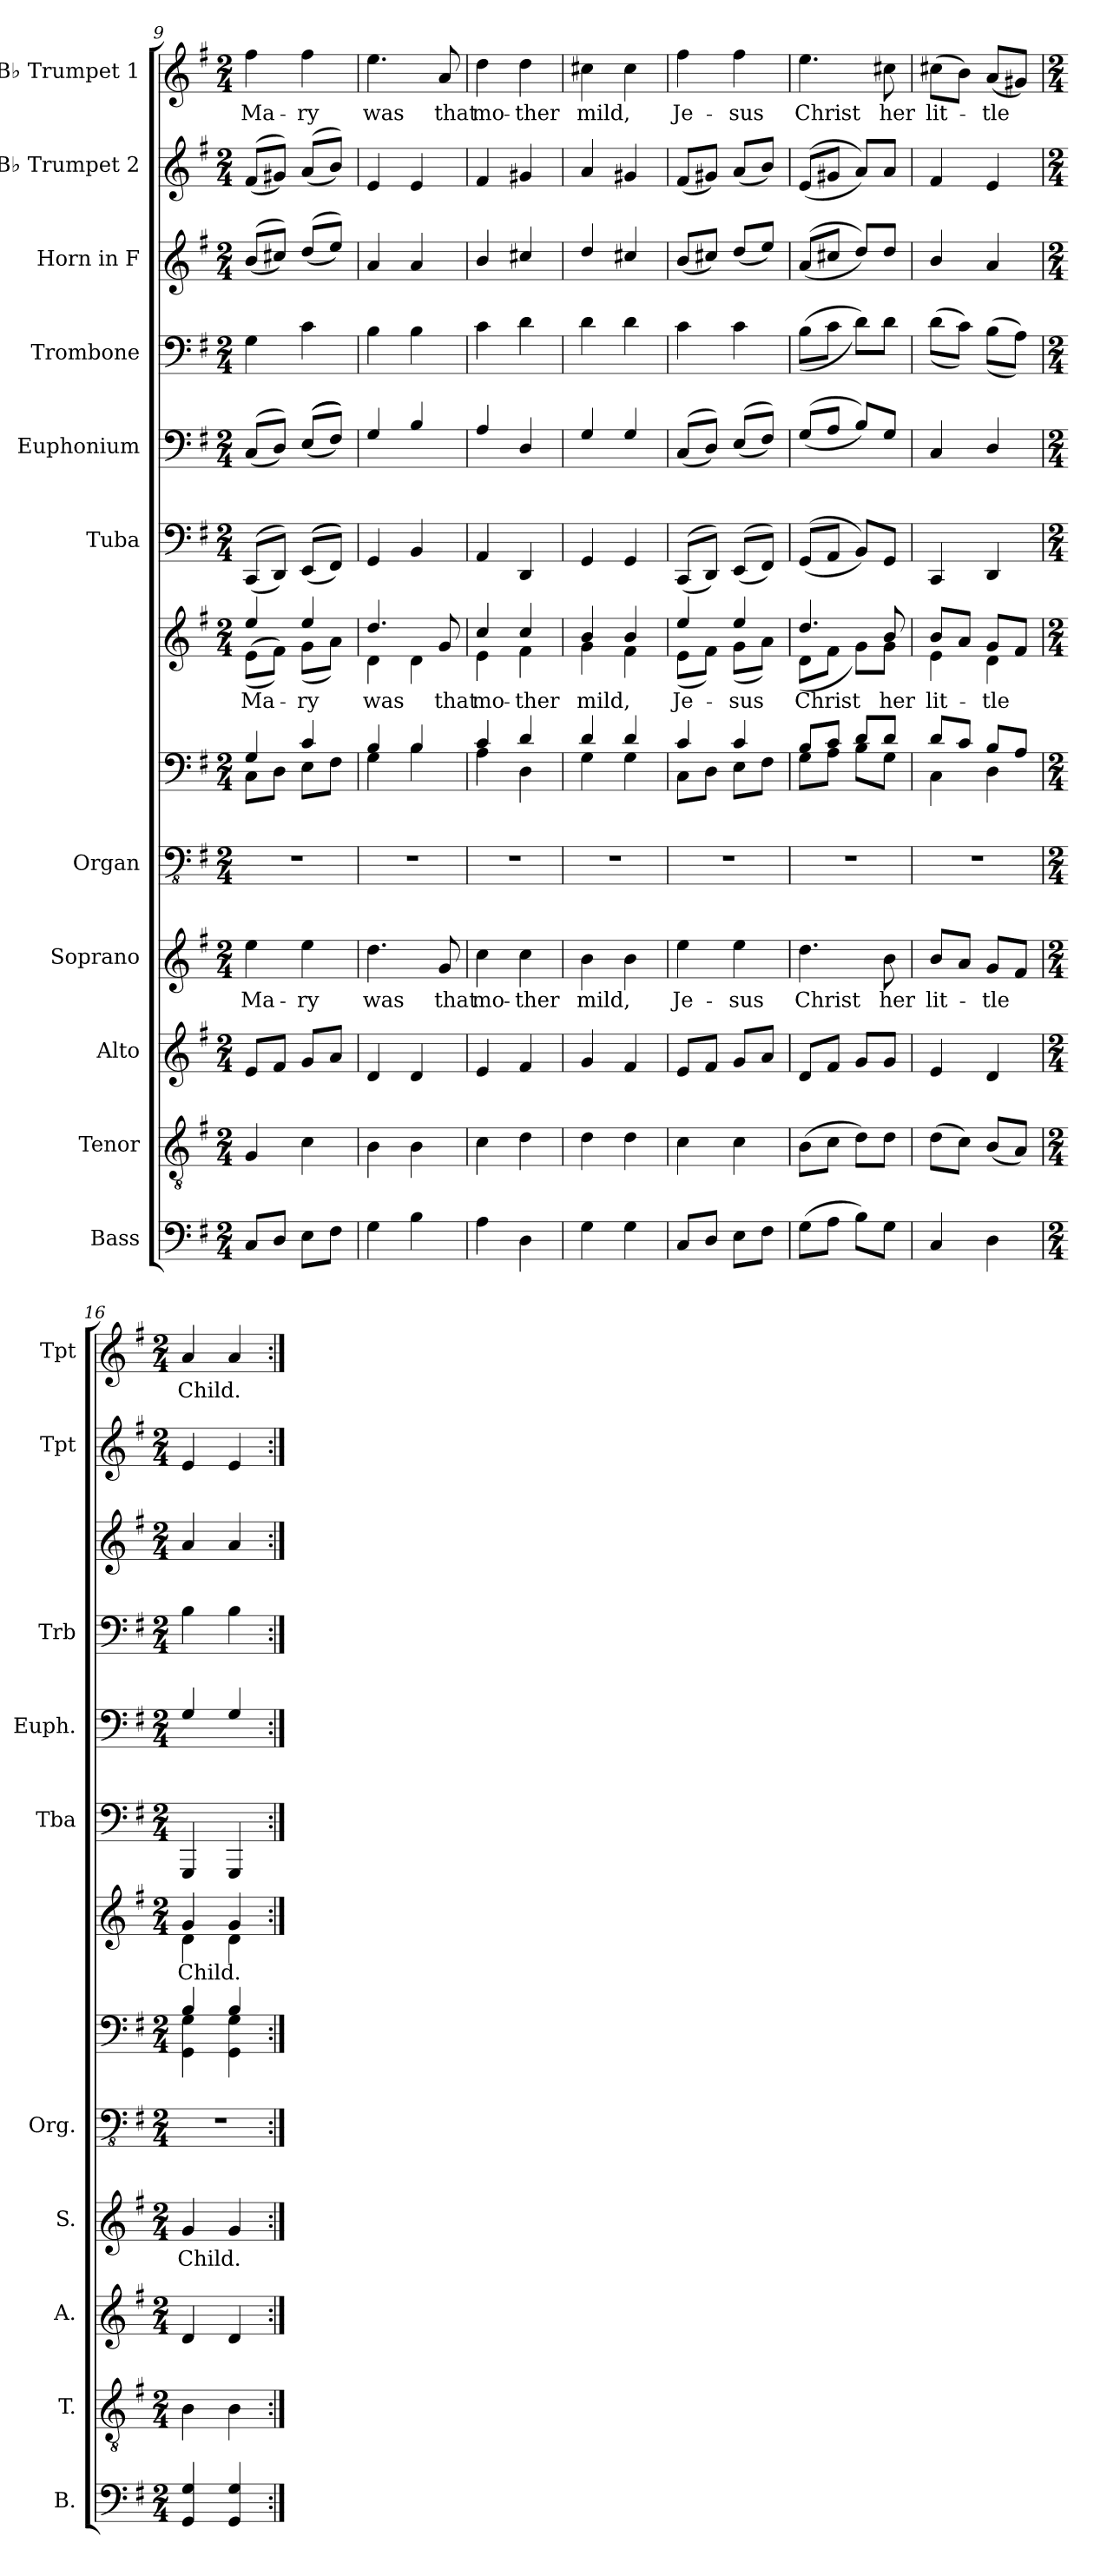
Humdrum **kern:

**kern	**kern	**kern	**kern	**text	**kern	**kern	**kern	**text	**kern	**kern	**kern	**kern	**kern	**kern	**text
*part11	*part10	*part9	*part8	*part8	*part7	*part7	*part7	*part7	*part6	*part5	*part4	*part3	*part2	*part1	*part1
*staff13	*staff12	*staff11	*staff10	*staff10	*staff9	*staff8	*staff7	*staff7	*staff6	*staff5	*staff4	*staff3	*staff2	*staff1	*staff1
*I"Bass	*I"Tenor	*I"Alto	*I"Soprano	*	*I"Organ	*	*	*	*I"Tuba	*I"Euphonium	*I"Trombone	*I"Horn in F	*I"B♭ Trumpet 2	*I"B♭ Trumpet 1	*
*I'B.	*I'T.	*I'A.	*I'S.	*	*I'Org.	*	*	*	*I'Tba	*I'Euph.	*I'Trb	*	*I'Tpt	*I'Tpt	*
*clefF4	*clefGv2	*clefG2	*clefG2	*	*clefFv4	*clefF4	*clefG2	*	*clefF4	*clefF4	*clefF4	*clefG2	*clefG2	*clefG2	*
*	*	*	*	*	*	*	*	*	*	*	*	*ITrd4c7	*ITrd1c2	*ITrd1c2	*
*k[f#]	*k[f#]	*k[f#]	*k[f#]	*	*k[f#]	*k[f#]	*k[f#]	*	*k[f#]	*k[f#]	*k[f#]	*k[]	*k[b-]	*k[b-]	*
*M2/4	*M2/4	*M2/4	*M2/4	*	*M2/4	*M2/4	*M2/4	*	*M2/4	*M2/4	*M2/4	*M2/4	*M2/4	*M2/4	*
=9	=9	=9	=9	=9	=9	=9	=9	=9	=9	=9	=9	=9	=9	=9	=9
!	!	!	!	!LO:LY:b	!	!	!	!LO:LY:b	!	!	!	!	!	!	!LO:LY:b
*	*	*	*	*	*	*^	*^	*	*	*	*	*	*	*	*
8C/L	4G/	8e/L	4ee\	Ma-	2r	4G/	8C\L	4ee/	(<(<8e\L	Ma-	(<(<8CC/L	(<(<8C/L	4G\	(<(<8e/L	(<(<8e/L	4ee\	Ma-
8D/J	.	8f#/J	.	.	.	.	8D\J	.	8f#\J))	.	8DD/J))	8D/J))	.	8f#X/J))	8f#X/J))	.	.
!	!	!	!	!LO:LY:b	!	!	!	!	!	!LO:LY:b	!	!	!	!	!	!	!LO:LY:b
8E\L	4c\	8g/L	4ee\	-ry	.	4c/	8E\L	4ee/	(<8g\L	-ry	(<(<(<(<8EE/L	(<(<(<(<8E/L	4c\	(<(<8g/L	(<(<8g/L	4ee\	-ry
8F#\J	.	8a/J	.	.	.	.	8F#\J	.	8a\J)	.	8FF#/J))))	8F#/J))))	.	8a/J))	8a/J))	.	.
=10	=10	=10	=10	=10	=10	=10	=10	=10	=10	=10	=10	=10	=10	=10	=10	=10	=10
!	!	!	!	!LO:LY:b	!	!	!	!	!	!LO:LY:b	!	!	!	!	!	!	!LO:LY:b
4G\	4B\	4d/	4.dd\	was	2r	4B/	4G\	4.dd/	4d\	was	4GG/	4G/	4B\	4d/	4d/	4.dd\	was
4B\	4B\	4d/	.	.	.	4B/	4B\	.	4d\	.	4BB/	4B/	4B\	4d/	4d/	.	.
!	!	!	!	!LO:LY:b	!	!	!	!	!	!LO:LY:b	!	!	!	!	!	!	!LO:LY:b
.	.	.	8g/	that	.	.	.	8g/	.	that	.	.	.	.	.	8g/	that
=11	=11	=11	=11	=11	=11	=11	=11	=11	=11	=11	=11	=11	=11	=11	=11	=11	=11
!	!	!	!	!LO:LY:b	!	!	!	!	!	!LO:LY:b	!	!	!	!	!	!	!LO:LY:b
4A\	4c\	4e/	4cc\	mo-	2r	4c/	4A\	4cc/	4e\	mo-	4AA/	4A/	4c\	4e/	4e/	4cc\	mo-
!	!	!	!	!LO:LY:b	!	!	!	!	!	!LO:LY:b	!	!	!	!	!	!	!LO:LY:b
4D\	4d\	4f#/	4cc\	-ther	.	4d/	4D\	4cc/	4f#\	-ther	4DD/	4D/	4d\	4f#X/	4f#X/	4cc\	-ther
=12	=12	=12	=12	=12	=12	=12	=12	=12	=12	=12	=12	=12	=12	=12	=12	=12	=12
!	!	!	!	!LO:LY:b	!	!	!	!	!	!LO:LY:b	!	!	!	!	!	!	!LO:LY:b
4G\	4d\	4g/	4b\	mild,	2r	4d/	4G\	4b/	4g\	mild,	4GG/	4G/	4d\	4g/	4g/	4bn\	mild,
4G\	4d\	4f#/	4b\	.	.	4d/	4G\	4b/	4f#\	.	4GG/	4G/	4d\	4f#X/	4f#X/	4b\	.
=13	=13	=13	=13	=13	=13	=13	=13	=13	=13	=13	=13	=13	=13	=13	=13	=13	=13
!	!	!	!	!LO:LY:b	!	!	!	!	!	!LO:LY:b	!	!	!	!	!	!	!LO:LY:b
8C/L	4c\	8e/L	4ee\	Je-	2r	4c/	8C\L	4ee/	(<8e\L	Je-	(<(<8CC/L	(<(<8C/L	4c\	(<8e/L	(<8e/L	4ee\	Je-
8D/J	.	8f#/J	.	.	.	.	8D\J	.	8f#\J)	.	8DD/J))	8D/J))	.	8f#X/J)	8f#X/J)	.	.
!	!	!	!	!LO:LY:b	!	!	!	!	!	!LO:LY:b	!	!	!	!	!	!	!LO:LY:b
8E\L	4c\	8g/L	4ee\	-sus	.	4c/	8E\L	4ee/	(<8g\L	-sus	(<(<8EE/L	(<(<8E/L	4c\	(<8g/L	(<8g/L	4ee\	-sus
8F#\J	.	8a/J	.	.	.	.	8F#\J	.	8a\J)	.	8FF#/J))	8F#/J))	.	8a/J)	8a/J)	.	.
=14	=14	=14	=14	=14	=14	=14	=14	=14	=14	=14	=14	=14	=14	=14	=14	=14	=14
!	!	!	!	!LO:LY:b	!	!	!	!	!	!LO:LY:b	!	!	!	!	!	!	!LO:LY:b
(>8G\L	(>8B\L	8d/L	4.dd\	Christ	2r	8B/L	8G\L	4.dd/	(<8d\L	Christ	(<(<8GG/L	(<(<8G/L	(>(>8B\L	(<(<8d/L	(<(<8d/L	4.dd\	Christ
8A\J	8c\J	8f#/J	.	.	.	8c/J	8A\J	.	8f#\J	.	8AA/J	8A/J	8c\J	8f#X/J	8f#X/J	.	.
8B\L)	8d\L)	8g/L	.	.	.	8d/L	8B\L	.	8g\L)	.	8BB/L))	8B/L))	8d\L))	8g/L))	8g/L))	.	.
!	!	!	!	!LO:LY:b	!	!	!	!	!	!LO:LY:b	!	!	!	!	!	!	!LO:LY:b
8G\J	8d\J	8g/J	8b\	her	.	8d/J	8G\J	8b/	8g\J	her	8GG/J	8G/J	8d\J	8g/J	8g/J	8bn\	her
=15	=15	=15	=15	=15	=15	=15	=15	=15	=15	=15	=15	=15	=15	=15	=15	=15	=15
!	!	!	!	!LO:LY:b	!	!	!	!	!	!LO:LY:b	!	!	!	!	!	!	!LO:LY:b
4C/	(>8d\L	4e/	8b/L	lit-	2r	8d/L	4C\	8b/L	4e\	lit-	4CC/	4C/	(>(>8d\L	4e/	4e/	(>8bn\L	lit-
.	8c\J)	.	8a/J	.	.	8c/J	.	8a/J	.	.	.	.	8c\J))	.	.	8a\J)	.
!	!	!	!	!LO:LY:b	!	!	!	!	!	!LO:LY:b	!	!	!	!	!	!	!LO:LY:b
4D\	(<8B/L	4d/	8g/L	-tle	.	8B/L	4D\	8g/L	4d\	-tle	4DD/	4D/	(>(>8B\L	4d/	4d/	(<8g/L	-tle
.	8A/J)	.	8f#/J	.	.	8A/J	.	8f#/J	.	.	.	.	8A\J))	.	.	8f#X/J)	.
!!LO:PB:g=z
=16	=16	=16	=16	=16	=16	=16	=16	=16	=16	=16	=16	=16	=16	=16	=16	=16	=16
*M2/4	*M2/4	*M2/4	*M2/4	*	*M2/4	*M2/4	*	*M2/4	*	*	*M2/4	*M2/4	*M2/4	*M2/4	*M2/4	*M2/4	*
!	!	!	!	!LO:LY:b	!	!	!	!	!	!LO:LY:b	!	!	!	!	!	!	!LO:LY:b
4GG/ 4G/	4B\	4d/	4g/	Child.	2r	4B/	4GG\ 4G\	4g/	4d\	Child.	4GGG/	4G/	4B\	4d/	4d/	4g/	Child.
4GG/Z 4G/Z	4BZ\	4dZ/	4gZ/	.	.	4BZ/	4GG\ 4G\	4gZ/	4d\	.	4GGGZ/	4GZ/	4BZ\	4dZ/	4dZ/	4gZ/	.
*	*	*	*	*	*	*v	*v	*	*	*	*	*	*	*	*	*	*
*	*	*	*	*	*	*	*v	*v	*	*	*	*	*	*	*	*
=:|!	=:|!	=:|!	=:|!	=:|!	=:|!	=:|!	=:|!	=:|!	=:|!	=:|!	=:|!	=:|!	=:|!	=:|!	=:|!
*-	*-	*-	*-	*-	*-	*-	*-	*-	*-	*-	*-	*-	*-	*-	*-
